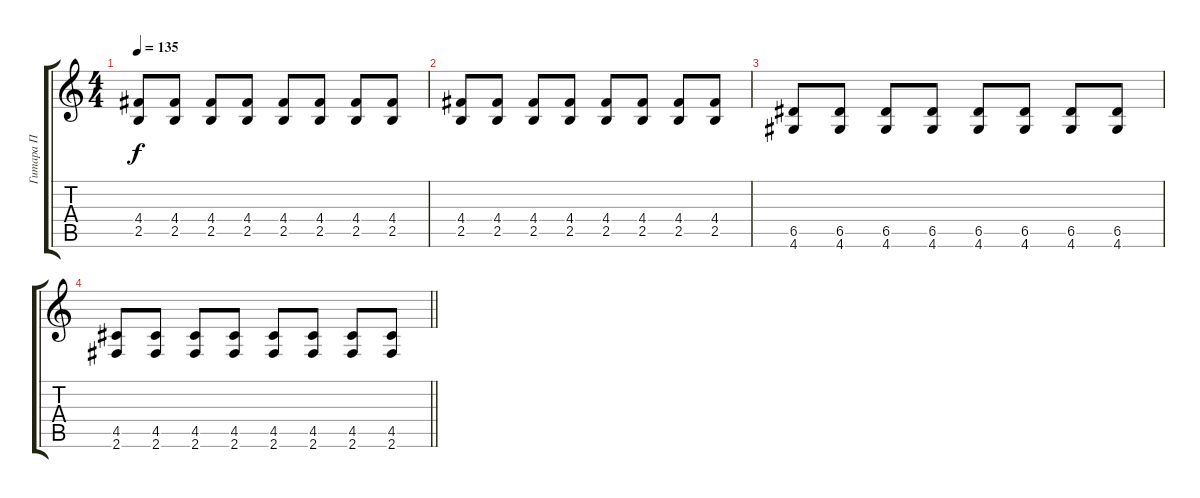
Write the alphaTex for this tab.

\track ("Гитара П" "Гитара П") {instrument distortionguitar}
\staff {score tabs}
\tuning (E4 B3 G3 D3 A2 E2) {hide}
\ts (4 4)
\tempo 135
\clef g2
\ks c
(4.4 2.5).8{dy f} (4.4 2.5).8 (4.4 2.5).8 (4.4 2.5).8 (4.4 2.5).8 (4.4 2.5).8 (4.4 2.5).8 (4.4 2.5).8 |
(4.4 2.5).8 (4.4 2.5).8 (4.4 2.5).8 (4.4 2.5).8 (4.4 2.5).8 (4.4 2.5).8 (4.4 2.5).8 (4.4 2.5).8 |
(6.5 4.6).8 (6.5 4.6).8 (6.5 4.6).8 (6.5 4.6).8 (6.5 4.6).8 (6.5 4.6).8 (6.5 4.6).8 (6.5 4.6).8 |
\barLineRight lightlight
(4.5 2.6).8 (4.5 2.6).8 (4.5 2.6).8 (4.5 2.6).8 (4.5 2.6).8 (4.5 2.6).8 (4.5 2.6).8 (4.5 2.6).8
